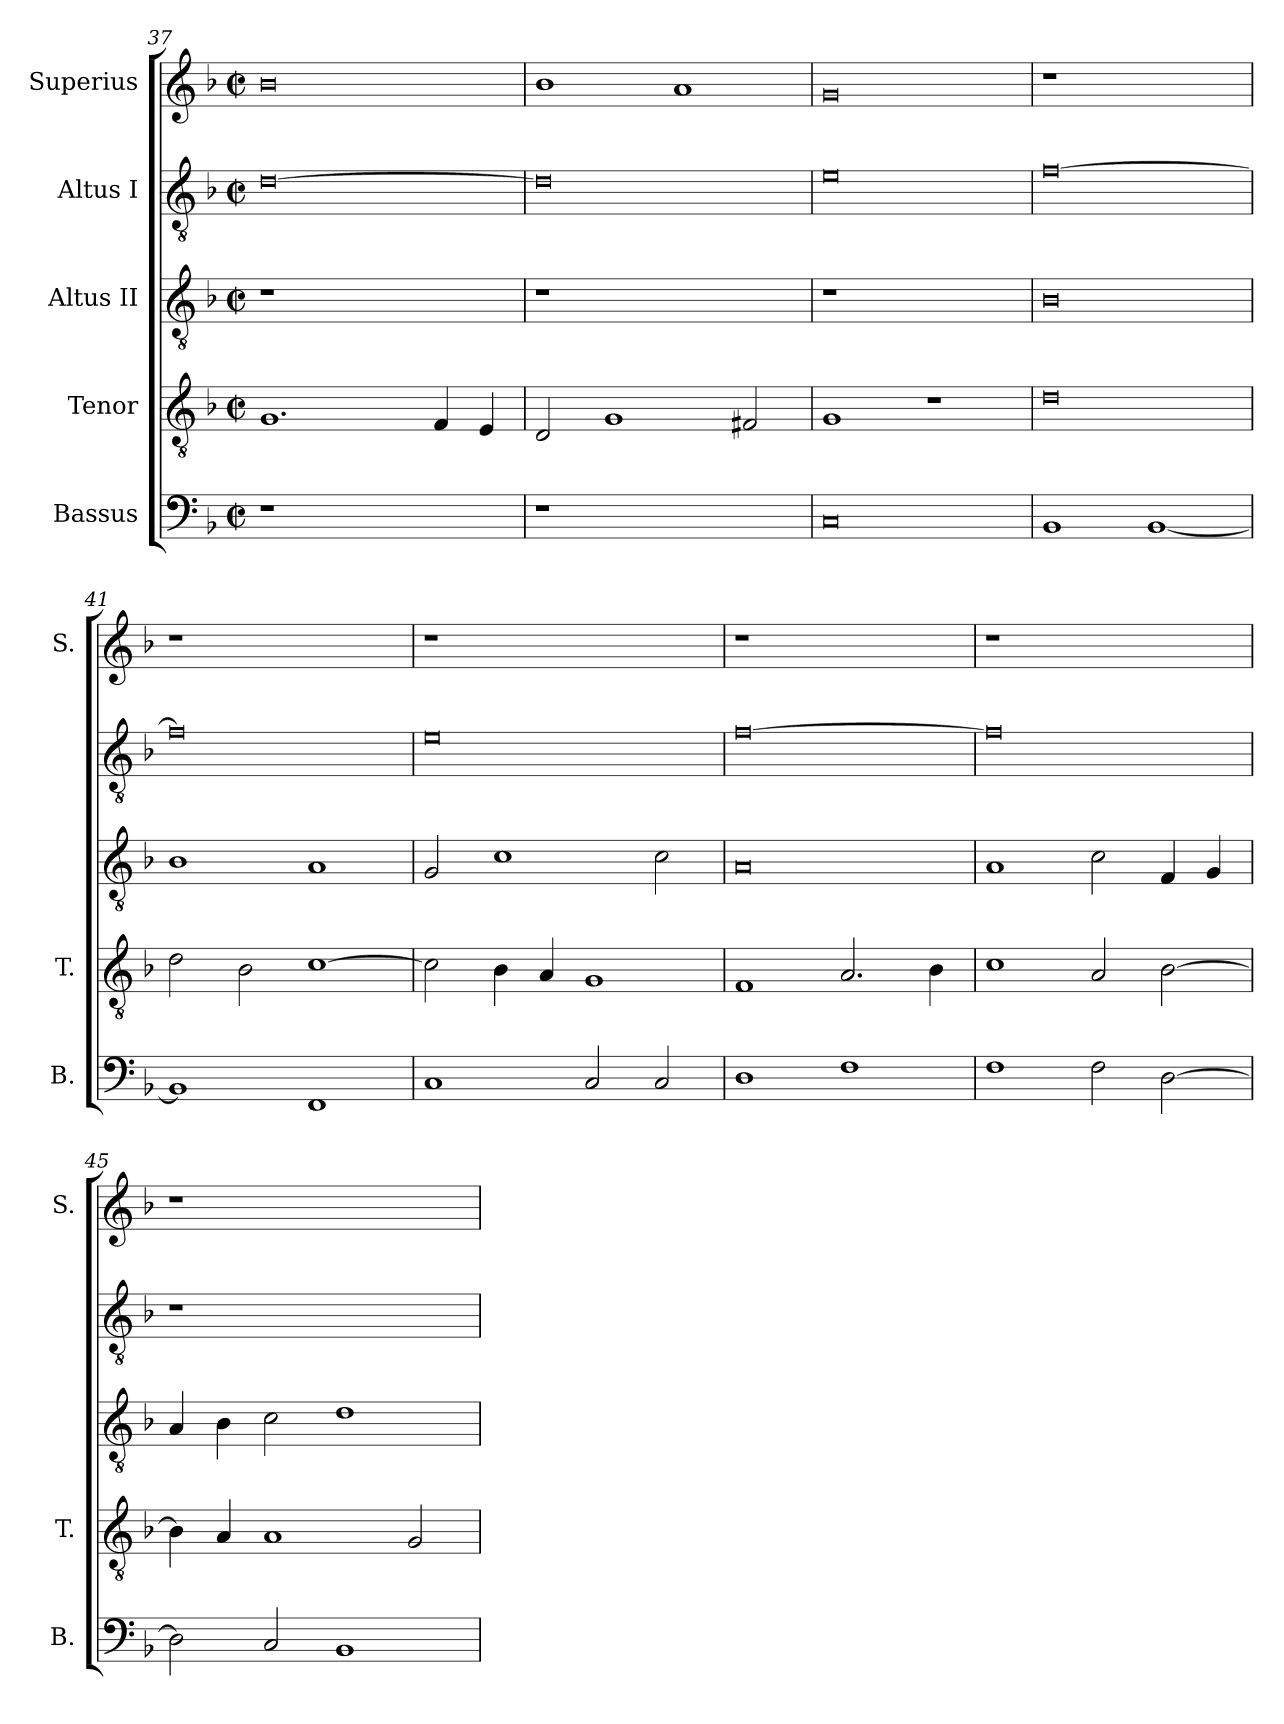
**kern	**kern	**kern	**kern	**kern
*part5	*part4	*part3	*part2	*part1
*staff5	*staff4	*staff3	*staff2	*staff1
*I"Bassus	*I"Tenor	*I"Altus II	*I"Altus I	*I"Superius
*I'B.	*I'T.	*	*	*I'S.
*clefF4	*clefGv2	*clefGv2	*clefGv2	*clefG2
*	*ITrd7c12	*ITrd7c12	*ITrd7c12	*
*k[b-]	*k[b-]	*k[b-]	*k[b-]	*k[b-]
*F:	*F:	*F:	*F:	*F:
*M2/2	*M2/2	*M2/2	*M2/2	*M2/2
*met(c|)	*met(c|)	*met(c|)	*met(c|)	*met(c|)
=37	=37	=37	=37	=37
!LO:N:vis=1	!	!LO:N:vis=1	!	!
1r	1.GGi	1r	[>0Di	0b-i
1ryy	.	1ryy	.	.
.	4FFi/	.	.	.
.	4EEi/	.	.	.
=38	=38	=38	=38	=38
!LO:N:vis=1	!	!LO:N:vis=1	!	!
1r	2DDi/	1r	0Di]	1b-i
.	1GGi	.	.	.
1ryy	.	1ryy	.	1ai
.	2FF#Xi/	.	.	.
!!LO:PB:g=z
=39	=39	=39	=39	=39
!	!	!LO:N:vis=1	!	!
0Ci	1GGi	1r	0Ei	0gi
.	1r	1ryy	.	.
=40	=40	=40	=40	=40
!	!	!	!	!LO:N:vis=1
1BB-i	0Di	0BB-i	[>0Fi	1r
[<1BB-i	.	.	.	1ryy
=41	=41	=41	=41	=41
!	!	!	!	!LO:N:vis=1
1BB-i]	2Di\	1BB-i	0Fi]	1r
.	2BB-i\	.	.	.
1FFi	[>1Ci	1AAi	.	1ryy
=42	=42	=42	=42	=42
!	!	!	!	!LO:N:vis=1
1Ci	2Ci\]	2GGi/	0Ei	1r
.	4BB-i\	1Ci	.	.
.	4AAi/	.	.	.
2Ci/	1GGi	.	.	1ryy
2Ci/	.	2Ci\	.	.
=43	=43	=43	=43	=43
!	!	!	!	!LO:N:vis=1
1Di	1FFi	0AAi	[>0Fi	1r
1Fi	2.AAi/	.	.	1ryy
.	4BB-i\	.	.	.
=44	=44	=44	=44	=44
!	!	!	!	!LO:N:vis=1
1Fi	1Ci	1AAi	0Fi]	1r
2Fi\	2AAi/	2Ci\	.	1ryy
[>2Di\	[>2BB-i\	4FFi/	.	.
.	.	4GGi/	.	.
!!LO:LB:g=z
=45	=45	=45	=45	=45
!	!	!	!LO:N:vis=1	!LO:N:vis=1
2Di\]	4BB-i\]	4AAi/	1r	1r
.	4AAi/	4BB-i\	.	.
2Ci/	1AAi	2Ci\	.	.
1BB-i	.	1Di	1ryy	1ryy
.	2GGi/	.	.	.
=	=	=	=	=
*-	*-	*-	*-	*-
